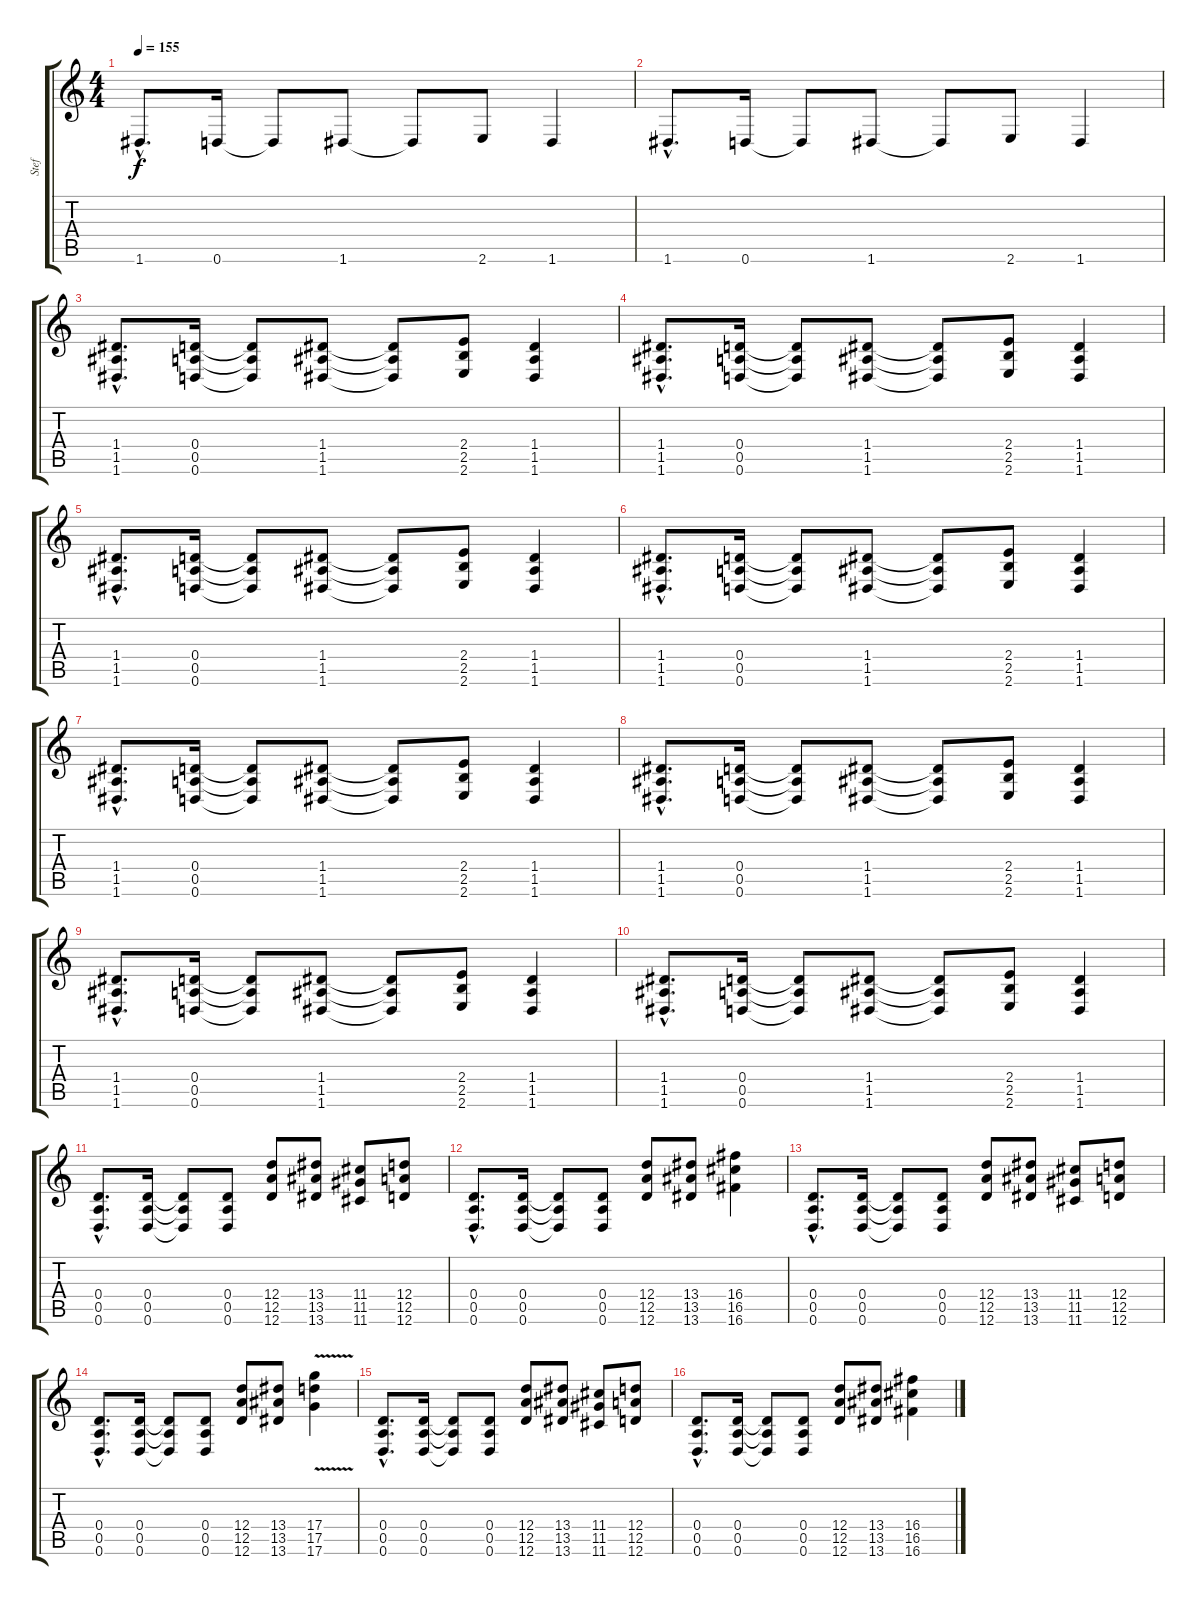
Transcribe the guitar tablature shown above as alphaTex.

\track ("Stef" "Stef") {instrument electricguitarclean}
\staff {score tabs}
\tuning (E4 B3 G3 D3 A2 D2) {hide}
\ts (4 4)
\tempo 155
\clef g2
\ks c
1.6{hac}.8{d dy f} 0.6.16 0.6{t}.8 1.6.8 1.6{t}.8 2.6.8 1.6.4 |
1.6{hac}.8{d} 0.6.16 0.6{t}.8 1.6.8 1.6{t}.8 2.6.8 1.6.4 |
(1.4{hac} 1.5{hac} 1.6{hac}).8{d} (0.4 0.5 0.6).16 (0.4{t} 0.5{t} 0.6{t}).8 (1.4 1.5 1.6).8 (1.4{t} 1.5{t} 1.6{t}).8 (2.4 2.5 2.6).8 (1.4 1.5 1.6).4 |
(1.4{hac} 1.5{hac} 1.6{hac}).8{d} (0.4 0.5 0.6).16 (0.4{t} 0.5{t} 0.6{t}).8 (1.4 1.5 1.6).8 (1.4{t} 1.5{t} 1.6{t}).8 (2.4 2.5 2.6).8 (1.4 1.5 1.6).4 |
(1.4{hac} 1.5{hac} 1.6{hac}).8{d} (0.4 0.5 0.6).16 (0.4{t} 0.5{t} 0.6{t}).8 (1.4 1.5 1.6).8 (1.4{t} 1.5{t} 1.6{t}).8 (2.4 2.5 2.6).8 (1.4 1.5 1.6).4 |
(1.4{hac} 1.5{hac} 1.6{hac}).8{d} (0.4 0.5 0.6).16 (0.4{t} 0.5{t} 0.6{t}).8 (1.4 1.5 1.6).8 (1.4{t} 1.5{t} 1.6{t}).8 (2.4 2.5 2.6).8 (1.4 1.5 1.6).4 |
(1.4{hac} 1.5{hac} 1.6{hac}).8{d} (0.4 0.5 0.6).16 (0.4{t} 0.5{t} 0.6{t}).8 (1.4 1.5 1.6).8 (1.4{t} 1.5{t} 1.6{t}).8 (2.4 2.5 2.6).8 (1.4 1.5 1.6).4 |
(1.4{hac} 1.5{hac} 1.6{hac}).8{d} (0.4 0.5 0.6).16 (0.4{t} 0.5{t} 0.6{t}).8 (1.4 1.5 1.6).8 (1.4{t} 1.5{t} 1.6{t}).8 (2.4 2.5 2.6).8 (1.4 1.5 1.6).4 |
(1.4{hac} 1.5{hac} 1.6{hac}).8{d} (0.4 0.5 0.6).16 (0.4{t} 0.5{t} 0.6{t}).8 (1.4 1.5 1.6).8 (1.4{t} 1.5{t} 1.6{t}).8 (2.4 2.5 2.6).8 (1.4 1.5 1.6).4 |
(1.4{hac} 1.5{hac} 1.6{hac}).8{d} (0.4 0.5 0.6).16 (0.4{t} 0.5{t} 0.6{t}).8 (1.4 1.5 1.6).8 (1.4{t} 1.5{t} 1.6{t}).8 (2.4 2.5 2.6).8 (1.4 1.5 1.6).4 |
(0.4{hac} 0.5{hac} 0.6{hac}).8{d instrument distortionguitar} (0.4 0.5 0.6).16 (0.4{t} 0.5{t} 0.6{t}).8 (0.4 0.5 0.6).8 (12.4 12.5 12.6).8 (13.4 13.5 13.6).8 (11.4 11.5 11.6).8 (12.4 12.5 12.6).8 |
(0.4{hac} 0.5{hac} 0.6{hac}).8{d} (0.4 0.5 0.6).16 (0.4{t} 0.5{t} 0.6{t}).8 (0.4 0.5 0.6).8 (12.4 12.5 12.6).8 (13.4 13.5 13.6).8 (16.4 16.5 16.6).4 |
(0.4{hac} 0.5{hac} 0.6{hac}).8{d} (0.4 0.5 0.6).16 (0.4{t} 0.5{t} 0.6{t}).8 (0.4 0.5 0.6).8 (12.4 12.5 12.6).8 (13.4 13.5 13.6).8 (11.4 11.5 11.6).8 (12.4 12.5 12.6).8 |
(0.4{hac} 0.5{hac} 0.6{hac}).8{d} (0.4 0.5 0.6).16 (0.4{t} 0.5{t} 0.6{t}).8 (0.4 0.5 0.6).8 (12.4 12.5 12.6).8 (13.4 13.5 13.6).8 (17.4{v} 17.5 17.6).4 |
(0.4{hac} 0.5{hac} 0.6{hac}).8{d} (0.4 0.5 0.6).16 (0.4{t} 0.5{t} 0.6{t}).8 (0.4 0.5 0.6).8 (12.4 12.5 12.6).8 (13.4 13.5 13.6).8 (11.4 11.5 11.6).8 (12.4 12.5 12.6).8 |
(0.4{hac} 0.5{hac} 0.6{hac}).8{d} (0.4 0.5 0.6).16 (0.4{t} 0.5{t} 0.6{t}).8 (0.4 0.5 0.6).8 (12.4 12.5 12.6).8 (13.4 13.5 13.6).8 (16.4 16.5 16.6).4
